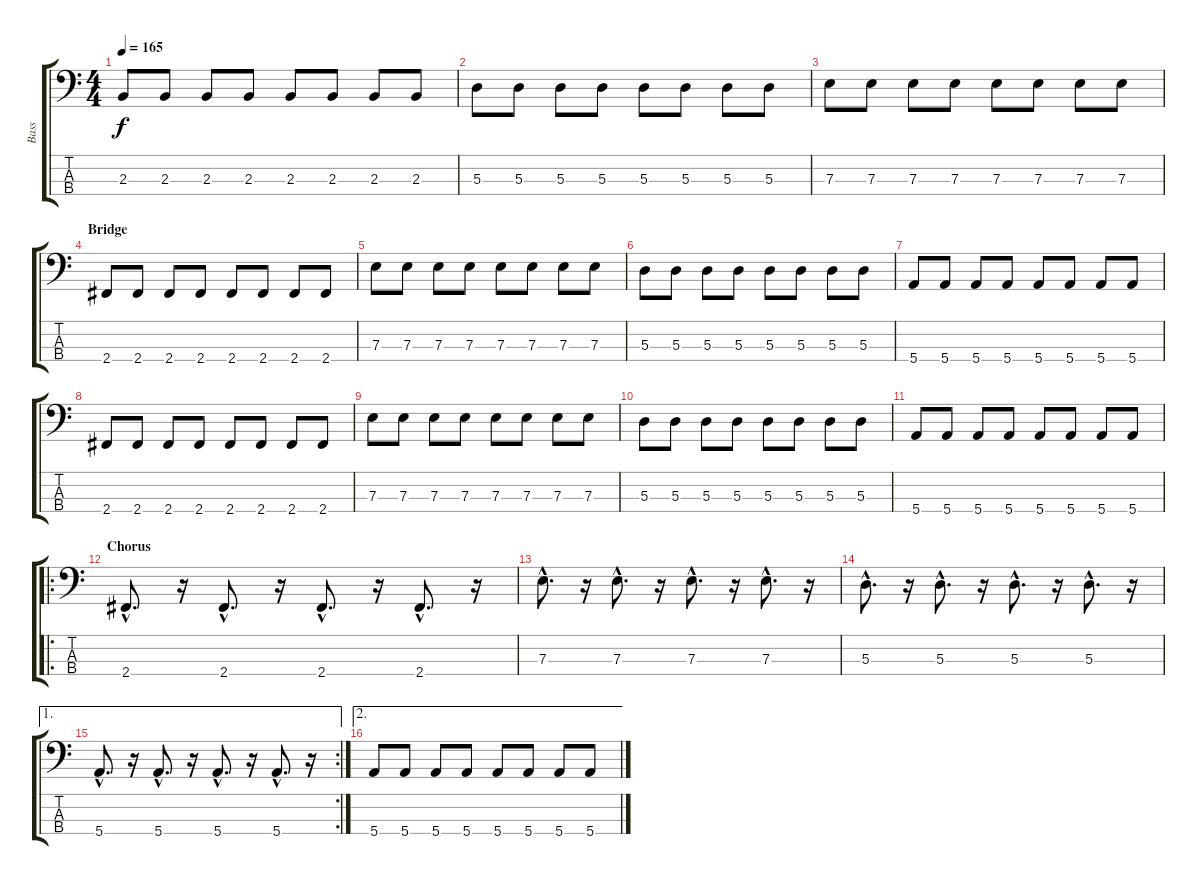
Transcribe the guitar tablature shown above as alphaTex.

\track ("Bass" "Bass") {instrument electricbassfinger}
\staff {score tabs}
\tuning (G2 D2 A1 E1) {hide}
\ts (4 4)
\tempo 165
\clef f4
\ks c
2.3.8{dy f} 2.3.8 2.3.8 2.3.8 2.3.8 2.3.8 2.3.8 2.3.8 |
5.3.8 5.3.8 5.3.8 5.3.8 5.3.8 5.3.8 5.3.8 5.3.8 |
7.3.8 7.3.8 7.3.8 7.3.8 7.3.8 7.3.8 7.3.8 7.3.8 |
\section ("" "Bridge")
2.4.8 2.4.8 2.4.8 2.4.8 2.4.8 2.4.8 2.4.8 2.4.8 |
7.3.8 7.3.8 7.3.8 7.3.8 7.3.8 7.3.8 7.3.8 7.3.8 |
5.3.8 5.3.8 5.3.8 5.3.8 5.3.8 5.3.8 5.3.8 5.3.8 |
5.4.8 5.4.8 5.4.8 5.4.8 5.4.8 5.4.8 5.4.8 5.4.8 |
2.4.8 2.4.8 2.4.8 2.4.8 2.4.8 2.4.8 2.4.8 2.4.8 |
7.3.8 7.3.8 7.3.8 7.3.8 7.3.8 7.3.8 7.3.8 7.3.8 |
5.3.8 5.3.8 5.3.8 5.3.8 5.3.8 5.3.8 5.3.8 5.3.8 |
5.4.8 5.4.8 5.4.8 5.4.8 5.4.8 5.4.8 5.4.8 5.4.8 |
\ro
\section ("" "Chorus")
2.4{hac}.8{d} r.16 2.4{hac}.8{d} r.16 2.4{hac}.8{d} r.16 2.4{hac}.8{d} r.16 |
7.3{hac}.8{d} r.16 7.3{hac}.8{d} r.16 7.3{hac}.8{d} r.16 7.3{hac}.8{d} r.16 |
5.3{hac}.8{d} r.16 5.3{hac}.8{d} r.16 5.3{hac}.8{d} r.16 5.3{hac}.8{d} r.16 |
\ae 1
\rc 2
5.4{hac}.8{d} r.16 5.4{hac}.8{d} r.16 5.4{hac}.8{d} r.16 5.4{hac}.8{d} r.16 |
\ae 2
5.4.8 5.4.8 5.4.8 5.4.8 5.4.8 5.4.8 5.4.8 5.4.8
